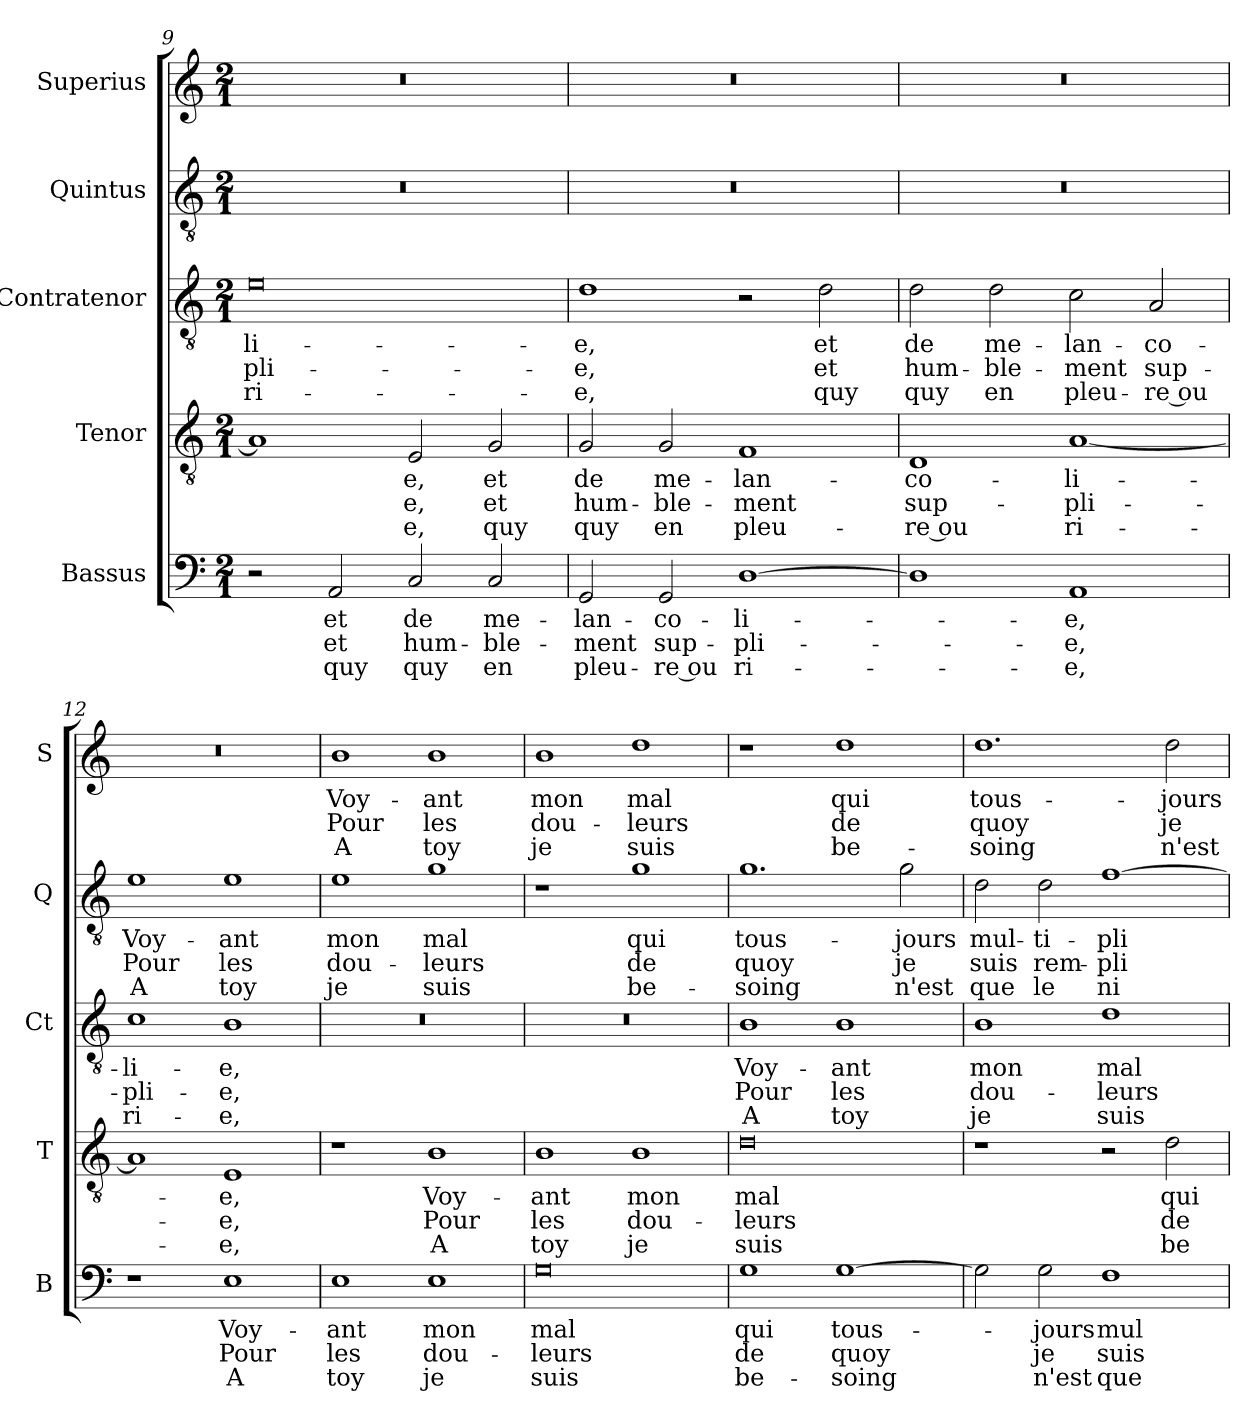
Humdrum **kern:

**kern	**text	**text	**text	**kern	**text	**text	**text	**kern	**text	**text	**text	**kern	**text	**text	**text	**kern	**text	**text	**text
*part5	*part5	*part5	*part5	*part4	*part4	*part4	*part4	*part3	*part3	*part3	*part3	*part2	*part2	*part2	*part2	*part1	*part1	*part1	*part1
*staff5	*staff5	*staff5	*staff5	*staff4	*staff4	*staff4	*staff4	*staff3	*staff3	*staff3	*staff3	*staff2	*staff2	*staff2	*staff2	*staff1	*staff1	*staff1	*staff1
*I"Bassus	*	*	*	*I"Tenor	*	*	*	*I"Contratenor	*	*	*	*I"Quintus	*	*	*	*I"Superius	*	*	*
*I'B	*	*	*	*I'T	*	*	*	*I'Ct	*	*	*	*I'Q	*	*	*	*I'S	*	*	*
*clefF4	*	*	*	*clefGv2	*	*	*	*clefGv2	*	*	*	*clefGv2	*	*	*	*clefG2	*	*	*
*k[]	*	*	*	*k[]	*	*	*	*k[]	*	*	*	*k[]	*	*	*	*k[]	*	*	*
*M2/1	*	*	*	*M2/1	*	*	*	*M2/1	*	*	*	*M2/1	*	*	*	*M2/1	*	*	*
=9	=9	=9	=9	=9	=9	=9	=9	=9	=9	=9	=9	=9	=9	=9	=9	=9	=9	=9	=9
2r	.	.	.	1A]	.	.	.	0e	-li-	-pli-	ri-	0r	.	.	.	0r	.	.	.
2AA/	et	et	quy	.	.	.	.	.	.	.	.	.	.	.	.	.	.	.	.
2C/	de	hum-	quy	2E	-e,	-e,	-e,	.	.	.	.	.	.	.	.	.	.	.	.
2C/	me-	-ble-	en	2G	et	et	quy	.	.	.	.	.	.	.	.	.	.	.	.
=10	=10	=10	=10	=10	=10	=10	=10	=10	=10	=10	=10	=10	=10	=10	=10	=10	=10	=10	=10
2GG/	-lan-	-ment	pleu-	2G	de	hum-	quy	1d	-e,	-e,	-e,	0r	.	.	.	0r	.	.	.
2GG/	-co-	sup-	re ou	2G	me-	-ble-	en	.	.	.	.	.	.	.	.	.	.	.	.
[1D	-li-	-pli-	ri-	1F	-lan-	-ment	pleu-	2r	.	.	.	.	.	.	.	.	.	.	.
.	.	.	.	.	.	.	.	2d\	et	et	quy	.	.	.	.	.	.	.	.
=11	=11	=11	=11	=11	=11	=11	=11	=11	=11	=11	=11	=11	=11	=11	=11	=11	=11	=11	=11
1D]	.	.	.	1D	-co-	sup-	re ou	2d\	de	hum-	quy	0r	.	.	.	0r	.	.	.
.	.	.	.	.	.	.	.	2d\	me-	-ble-	en	.	.	.	.	.	.	.	.
1AA	-e,	-e,	-e,	[1A	-li-	-pli-	ri-	2c\	-lan-	-ment	pleu-	.	.	.	.	.	.	.	.
.	.	.	.	.	.	.	.	2A/	-co-	sup-	re ou	.	.	.	.	.	.	.	.
=12	=12	=12	=12	=12	=12	=12	=12	=12	=12	=12	=12	=12	=12	=12	=12	=12	=12	=12	=12
1r	.	.	.	1A]	.	.	.	1c	-li-	-pli-	ri-	1e	Voy-	Pour	A	0r	.	.	.
1E	Voy-	Pour	A	1E	-e,	-e,	-e,	1B	-e,	-e,	-e,	1e	-ant	les	toy	.	.	.	.
=13	=13	=13	=13	=13	=13	=13	=13	=13	=13	=13	=13	=13	=13	=13	=13	=13	=13	=13	=13
1E	-ant	les	toy	1r	.	.	.	0r	.	.	.	1e	mon	dou-	je	1b	Voy-	Pour	A
1E	mon	dou-	je	1B	Voy-	Pour	A	.	.	.	.	1g	mal	leurs	suis	1b	-ant	les	toy
=14	=14	=14	=14	=14	=14	=14	=14	=14	=14	=14	=14	=14	=14	=14	=14	=14	=14	=14	=14
0G	mal	leurs	suis	1B	-ant	les	toy	0r	.	.	.	1r	.	.	.	1b	mon	dou-	je
.	.	.	.	1B	mon	dou-	je	.	.	.	.	1g	qui	de	be-	1dd	mal	leurs	suis
=15	=15	=15	=15	=15	=15	=15	=15	=15	=15	=15	=15	=15	=15	=15	=15	=15	=15	=15	=15
1G	qui	de	be-	0d	mal	leurs	suis	1B	Voy-	Pour	A	1.g	tous-	quoy	-soing	1r	.	.	.
[1G	tous-	quoy	-soing	.	.	.	.	1B	-ant	les	toy	.	.	.	.	1dd	qui	de	be-
.	.	.	.	.	.	.	.	.	.	.	.	2g\	-jours	je	n'est	.	.	.	.
=16	=16	=16	=16	=16	=16	=16	=16	=16	=16	=16	=16	=16	=16	=16	=16	=16	=16	=16	=16
2G\]	.	.	.	1r	.	.	.	1B	mon	dou-	je	2d\	mul-	suis	que	1.dd	tous-	quoy	-soing
2G\	-jours	je	n'est	.	.	.	.	.	.	.	.	2d\	-ti-	rem-	le	.	.	.	.
1F	mul-	suis	que	2r	.	.	.	1d	mal	leurs	suis	[1f	-pli-	-pli-	ni-	.	.	.	.
.	.	.	.	2d\	qui	de	be-	.	.	.	.	.	.	.	.	2dd\	-jours	je	n'est
=	=	=	=	=	=	=	=	=	=	=	=	=	=	=	=	=	=	=	=
*-	*-	*-	*-	*-	*-	*-	*-	*-	*-	*-	*-	*-	*-	*-	*-	*-	*-	*-	*-
